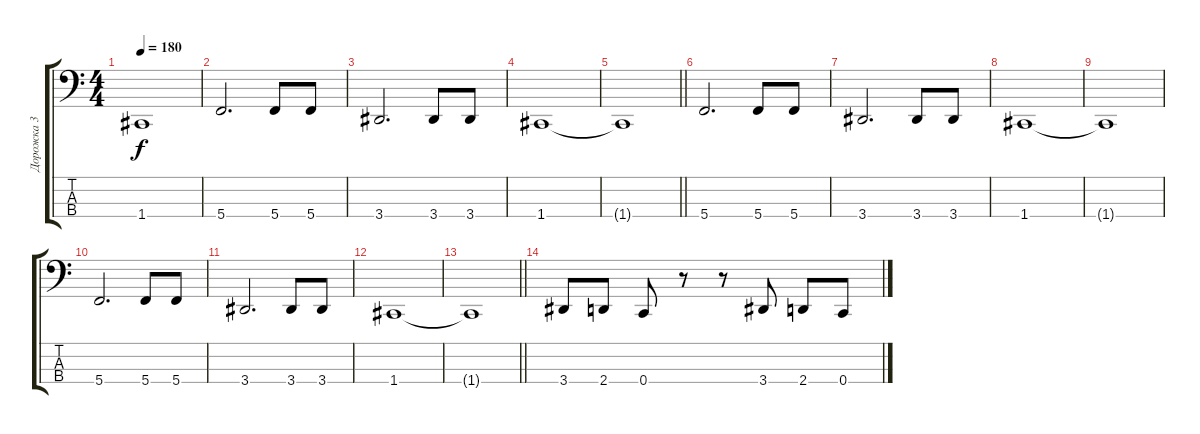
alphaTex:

\track ("Дорожка 3" "Дорожка 3") {instrument electricbassfinger}
\staff {score tabs}
\tuning (F2 C2 G1 C1) {hide}
\ts (4 4)
\tempo 180
\clef f4
\ks c
1.4{t}.1{dy f} |
5.4.2{d} 5.4.8 5.4.8 |
3.4.2{d} 3.4.8 3.4.8 |
1.4.1 |
\barLineRight lightlight
1.4{t}.1 |
5.4.2{d} 5.4.8 5.4.8 |
3.4.2{d} 3.4.8 3.4.8 |
1.4.1 |
1.4{t}.1 |
5.4.2{d} 5.4.8 5.4.8 |
3.4.2{d} 3.4.8 3.4.8 |
1.4.1 |
\barLineRight lightlight
1.4{t}.1 |
3.4.8 2.4.8 0.4.8 r.8 r.8 3.4.8 2.4.8 0.4.8
